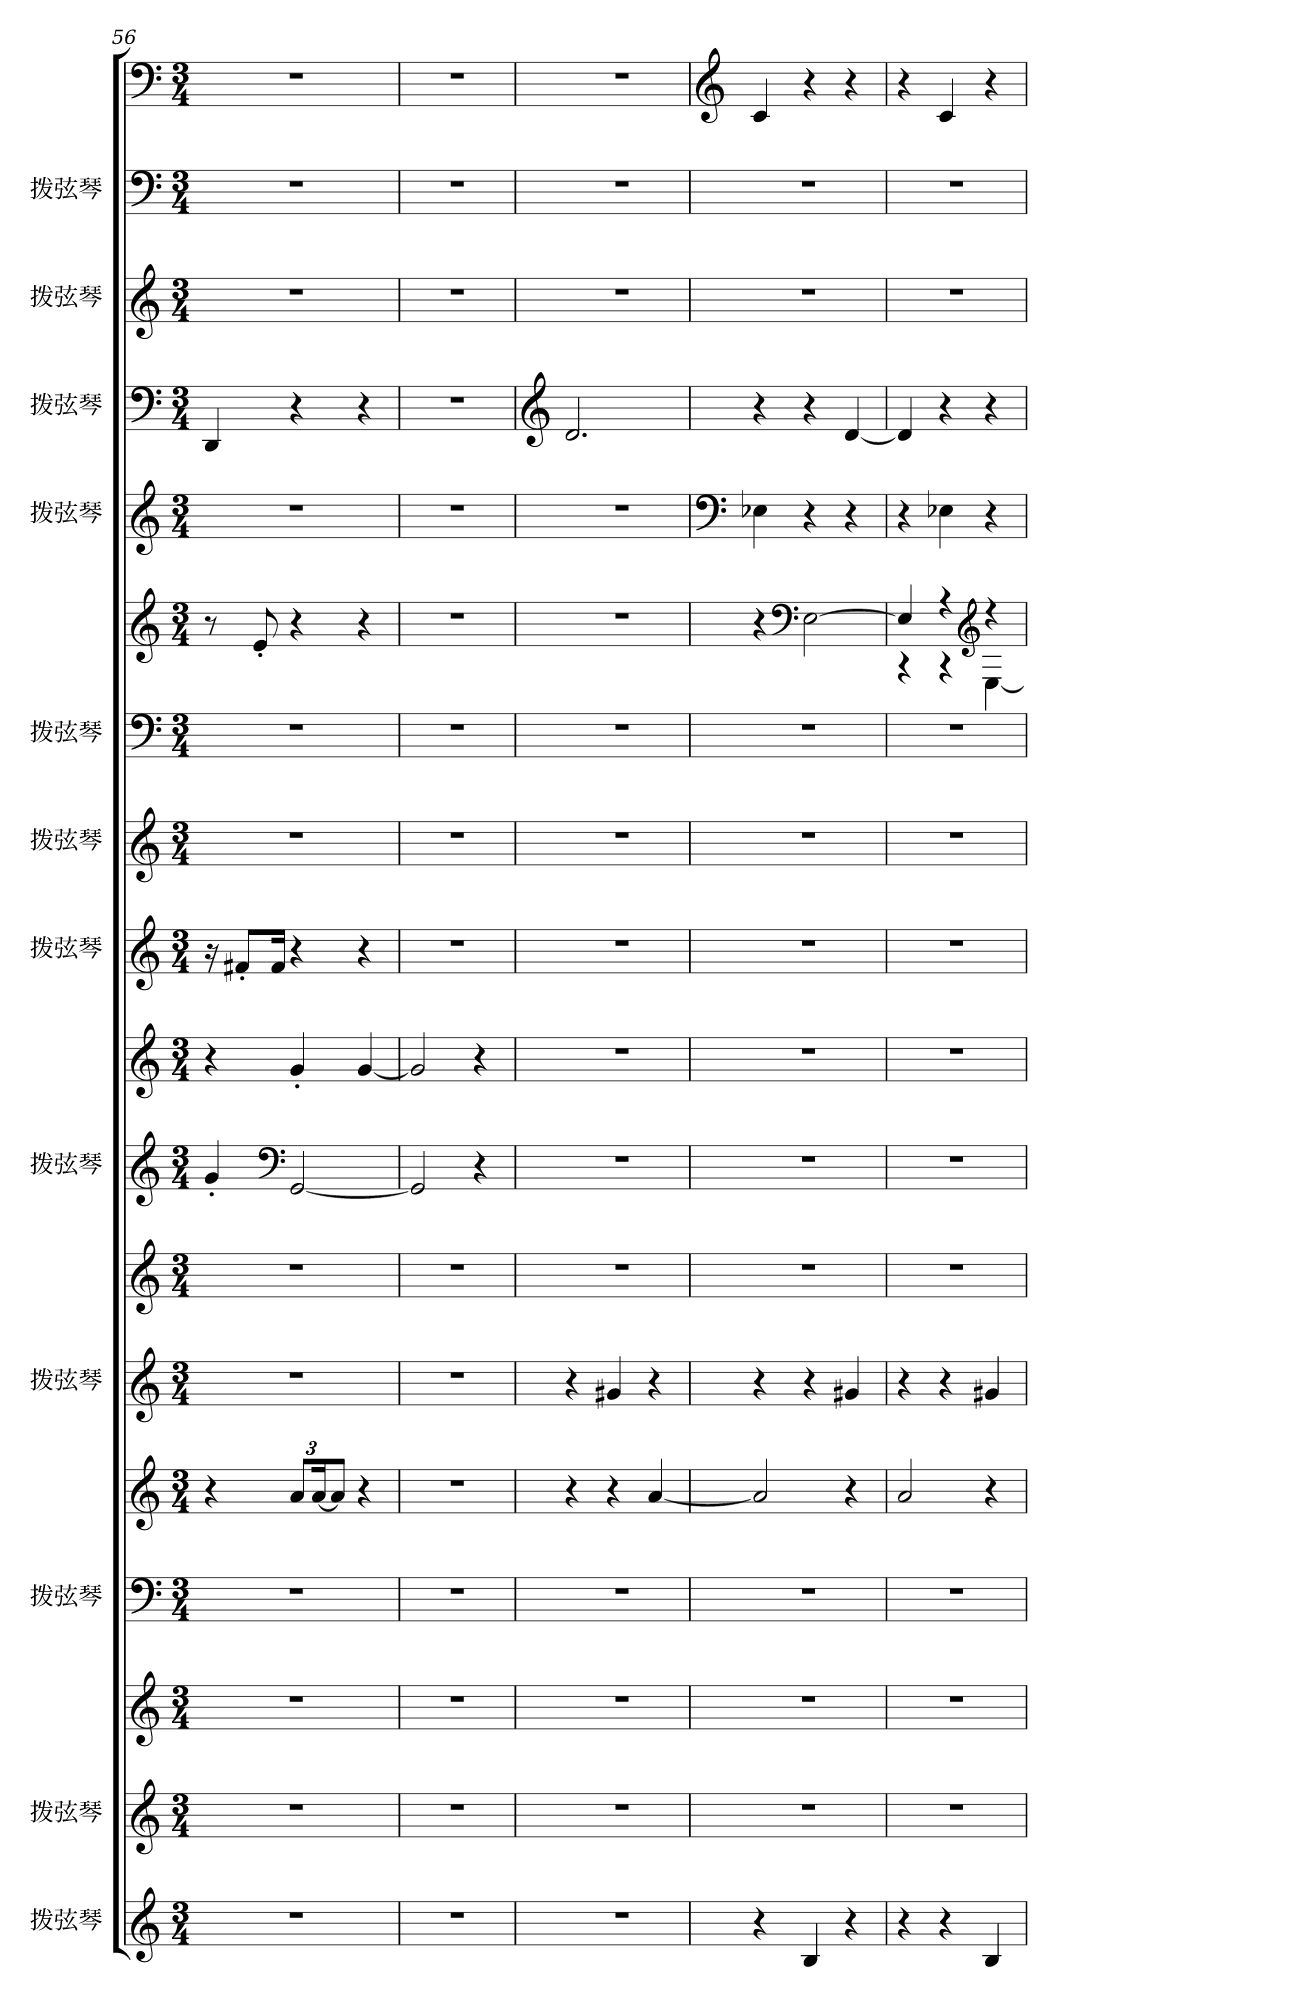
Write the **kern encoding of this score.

**kern	**kern	**kern	**kern	**kern	**kern	**kern	**kern	**kern	**kern	**kern	**kern	**kern	**kern	**kern	**kern	**kern	**kern
*part12	*part11	*part11	*part10	*part10	*part9	*part9	*part8	*part8	*part7	*part6	*part5	*part5	*part4	*part3	*part2	*part1	*part1
*staff18	*staff17	*staff16	*staff15	*staff14	*staff13	*staff12	*staff11	*staff10	*staff9	*staff8	*staff7	*staff6	*staff5	*staff4	*staff3	*staff2	*staff1
*I"拨弦琴	*I"拨弦琴	*	*I"拨弦琴	*	*I"拨弦琴	*	*I"拨弦琴	*	*I"拨弦琴	*I"拨弦琴	*I"拨弦琴	*	*I"拨弦琴	*I"拨弦琴	*I"拨弦琴	*I"拨弦琴	*
*clefG2	*clefG2	*clefG2	*clefF4	*clefG2	*clefG2	*clefG2	*clefG2	*clefG2	*clefG2	*clefG2	*clefF4	*clefG2	*clefG2	*clefF4	*clefG2	*clefF4	*clefF4
*k[]	*k[]	*k[]	*k[]	*k[]	*k[]	*k[]	*k[]	*k[]	*k[]	*k[]	*k[]	*k[]	*k[]	*k[]	*k[]	*k[]	*k[]
*M3/4	*M3/4	*M3/4	*M3/4	*M3/4	*M3/4	*M3/4	*M3/4	*M3/4	*M3/4	*M3/4	*M3/4	*M3/4	*M3/4	*M3/4	*M3/4	*M3/4	*M3/4
=56	=56	=56	=56	=56	=56	=56	=56	=56	=56	=56	=56	=56	=56	=56	=56	=56	=56
2.r	2.r	2.r	2.r	4r	2.r	2.r	4g'/	4r	16r	2.r	2.r	8r	2.r	4DD/	2.r	2.r	2.r
.	.	.	.	.	.	.	.	.	8f#X'/L	.	.	.	.	.	.	.	.
.	.	.	.	.	.	.	.	.	.	.	.	8e'/	.	.	.	.	.
.	.	.	.	.	.	.	.	.	16f#/Jk	.	.	.	.	.	.	.	.
*	*	*	*	*	*	*	*clefF4	*	*	*	*	*	*	*	*	*	*
*	*	*	*	*Xbrackettup	*	*	*	*	*	*	*	*	*	*	*	*	*
.	.	.	.	12a/L	.	.	[2GG/	4g'/	4r	.	.	4r	.	4r	.	.	.
.	.	.	.	[24a/K	.	.	.	.	.	.	.	.	.	.	.	.	.
.	.	.	.	8a/J]	.	.	.	.	.	.	.	.	.	.	.	.	.
.	.	.	.	4r	.	.	.	[4g/	4r	.	.	4r	.	4r	.	.	.
=57	=57	=57	=57	=57	=57	=57	=57	=57	=57	=57	=57	=57	=57	=57	=57	=57	=57
2.r	2.r	2.r	2.r	2.r	2.r	2.r	2GG/]	2g/]	2.r	2.r	2.r	2.r	2.r	2.r	2.r	2.r	2.r
.	.	.	.	.	.	.	4r	4r	.	.	.	.	.	.	.	.	.
=58	=58	=58	=58	=58	=58	=58	=58	=58	=58	=58	=58	=58	=58	=58	=58	=58	=58
*	*	*	*	*	*	*	*	*	*	*	*	*	*	*clefG2	*	*	*
2.r	2.r	2.r	2.r	4r	4r	2.r	2.r	2.r	2.r	2.r	2.r	2.r	2.r	2.d/	2.r	2.r	2.r
.	.	.	.	4r	4g#X/	.	.	.	.	.	.	.	.	.	.	.	.
.	.	.	.	[4a/	4r	.	.	.	.	.	.	.	.	.	.	.	.
=59	=59	=59	=59	=59	=59	=59	=59	=59	=59	=59	=59	=59	=59	=59	=59	=59	=59
*	*	*	*	*	*	*	*	*	*	*	*	*	*clefF4	*	*	*	*clefG2
4r	2.r	2.r	2.r	2a/]	4r	2.r	2.r	2.r	2.r	2.r	2.r	4r	4E-X\	4r	2.r	2.r	4c/
*	*	*	*	*	*	*	*	*	*	*	*	*clefF4	*	*	*	*	*
4B/	.	.	.	.	4r	.	.	.	.	.	.	[2E\	4r	4r	.	.	4r
4r	.	.	.	4r	4g#X/	.	.	.	.	.	.	.	4r	[4d/	.	.	4r
!!LO:PB:g=z
=60	=60	=60	=60	=60	=60	=60	=60	=60	=60	=60	=60	=60	=60	=60	=60	=60	=60
*	*	*	*	*	*	*	*	*	*	*	*	*^	*	*	*	*	*
4r	2.r	2.r	2.r	2a/	4r	2.r	2.r	2.r	2.r	2.r	2.r	4E/]	4r	4r	4d/]	2.r	2.r	4r
4r	.	.	.	.	4r	.	.	.	.	.	.	4r	4r	4E-X\	4r	.	.	4c/
*	*	*	*	*	*	*	*	*	*	*	*	*clefG2	*	*	*	*	*	*
4B/	.	.	.	4r	4g#X/	.	.	.	.	.	.	4r	[4E\	4r	4r	.	.	4r
*	*	*	*	*	*	*	*	*	*	*	*	*v	*v	*	*	*	*	*
=	=	=	=	=	=	=	=	=	=	=	=	=	=	=	=	=	=
*-	*-	*-	*-	*-	*-	*-	*-	*-	*-	*-	*-	*-	*-	*-	*-	*-	*-
